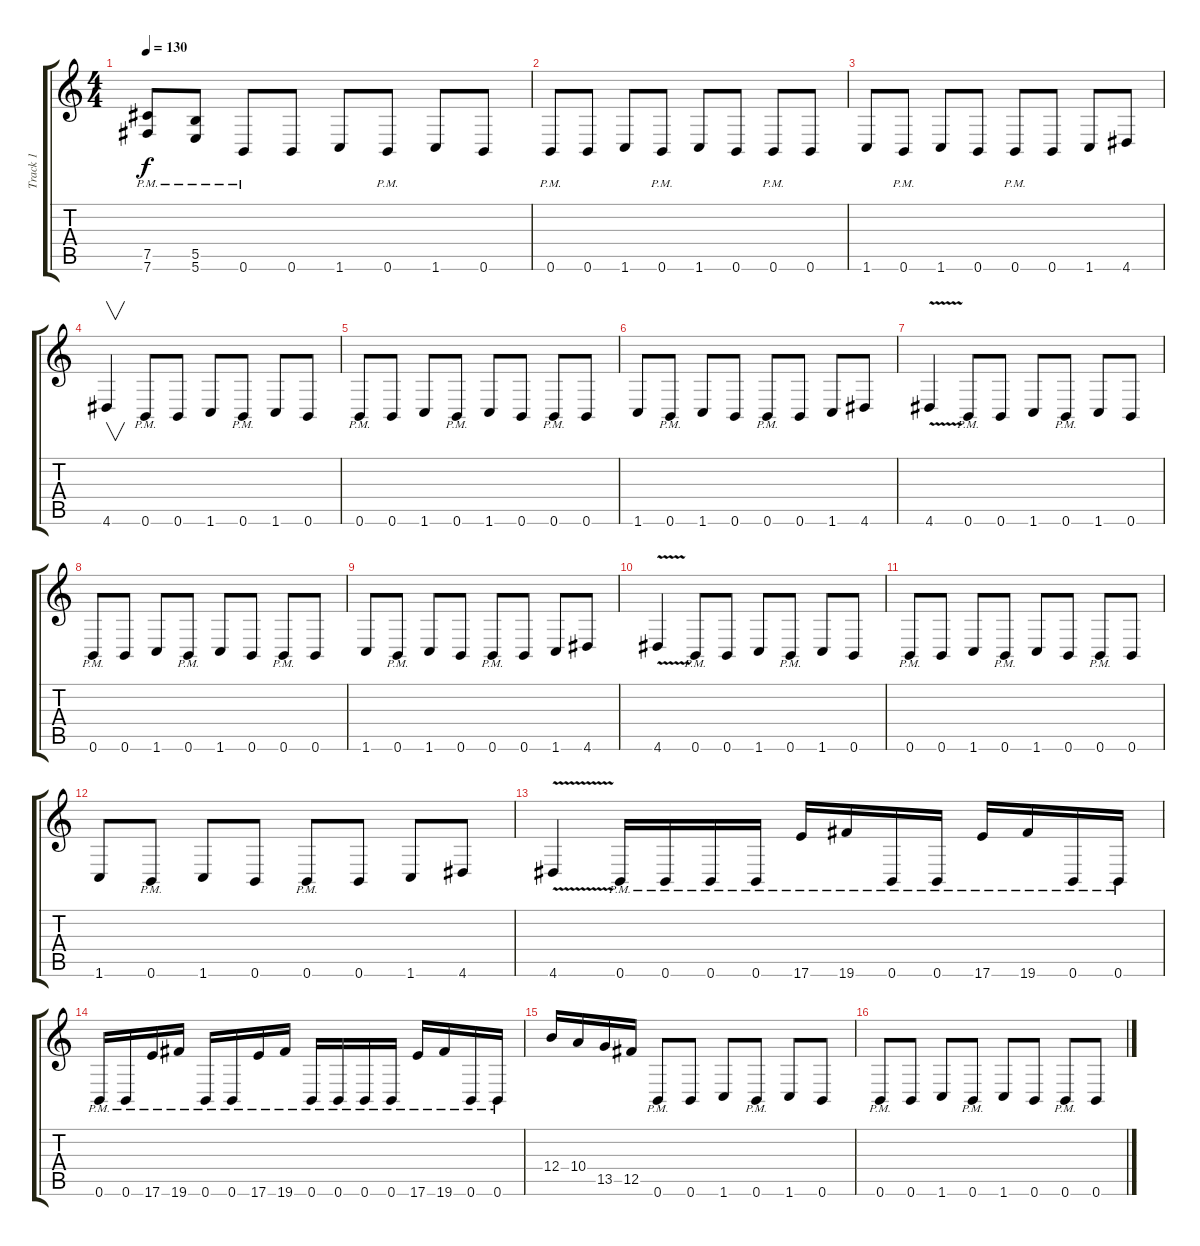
\track ("Track 1" "Track 1") {instrument distortionguitar}
\staff {score tabs}
\tuning (Db4 Ab3 E3 B2 Gb2 B1) {hide}
\ts (4 4)
\tempo 130
\clef g2
\ks c
(7.5{pm} 7.6{pm}).8{dy f} (5.5{pm} 5.6{pm}).8 0.6{pm}.8{volume 13 balance 0} 0.6.8 1.6.8 0.6{pm}.8 1.6.8 0.6.8 |
0.6{pm}.8 0.6.8 1.6.8 0.6{pm}.8 1.6.8 0.6.8 0.6{pm}.8 0.6.8 |
1.6.8 0.6{pm}.8 1.6.8 0.6.8 0.6{pm}.8 0.6.8 1.6.8 4.6.8 |
4.6.4{v} 0.6{pm}.8 0.6.8 1.6.8 0.6{pm}.8 1.6.8 0.6.8 |
0.6{pm}.8 0.6.8 1.6.8 0.6{pm}.8 1.6.8 0.6.8 0.6{pm}.8 0.6.8 |
1.6.8 0.6{pm}.8 1.6.8 0.6.8 0.6{pm}.8 0.6.8 1.6.8 4.6.8 |
4.6{v}.4 0.6{pm}.8 0.6.8 1.6.8 0.6{pm}.8 1.6.8 0.6.8 |
0.6{pm}.8 0.6.8 1.6.8 0.6{pm}.8 1.6.8 0.6.8 0.6{pm}.8 0.6.8 |
1.6.8 0.6{pm}.8 1.6.8 0.6.8 0.6{pm}.8 0.6.8 1.6.8 4.6.8 |
4.6{v}.4 0.6{pm}.8 0.6.8 1.6.8 0.6{pm}.8 1.6.8 0.6.8 |
0.6{pm}.8 0.6.8 1.6.8 0.6{pm}.8 1.6.8 0.6.8 0.6{pm}.8 0.6.8 |
1.6.8 0.6{pm}.8 1.6.8 0.6.8 0.6{pm}.8 0.6.8 1.6.8 4.6.8 |
4.6{v}.4 0.6{pm}.16 0.6{pm}.16 0.6{pm}.16 0.6{pm}.16 17.6{pm}.16 19.6{pm}.16 0.6{pm}.16 0.6{pm}.16 17.6{pm}.16 19.6{pm}.16 0.6{pm}.16 0.6{pm}.16 |
0.6{pm}.16 0.6{pm}.16 17.6{pm}.16 19.6{pm}.16 0.6{pm}.16 0.6{pm}.16 17.6{pm}.16 19.6{pm}.16 0.6{pm}.16 0.6{pm}.16 0.6{pm}.16 0.6{pm}.16 17.6{pm}.16 19.6{pm}.16 0.6{pm}.16 0.6{pm}.16 |
12.4.16 10.4.16 13.5.16 12.5.16 0.6{pm}.8 0.6.8 1.6.8 0.6{pm}.8 1.6.8 0.6.8 |
0.6{pm}.8 0.6.8 1.6.8 0.6{pm}.8 1.6.8 0.6.8 0.6{pm}.8 0.6.8
